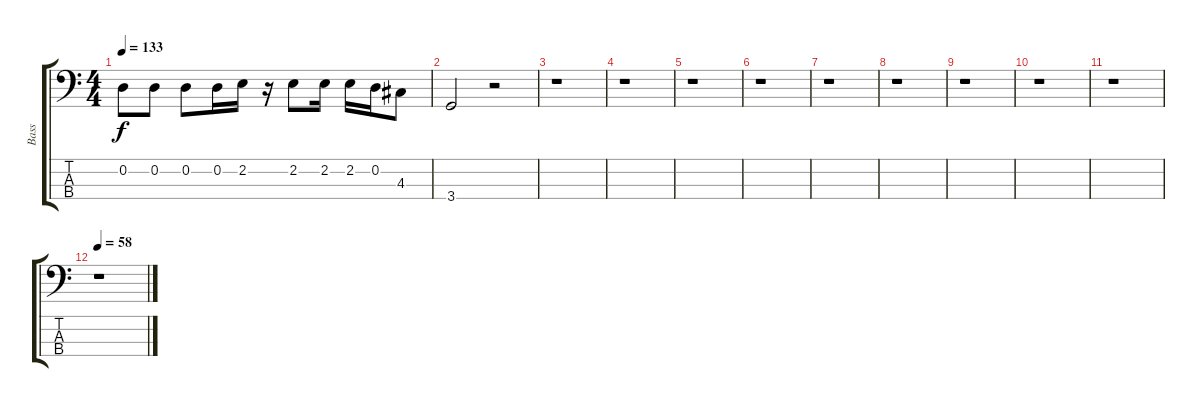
\track ("Bass" "Bass") {instrument electricbasspick}
\staff {score tabs}
\tuning (G2 D2 A1 E1) {hide}
\ts (4 4)
\tempo 133
\clef f4
\ks c
0.2.8{dy f} 0.2.8 0.2.8 0.2.16 2.2.16 r.16 2.2.8 2.2.16 2.2.16 0.2.16 4.3.8 |
3.4.2 r.2 |
r.1 |
r.1 |
r.1 |
r.1 |
r.1 |
r.1 |
r.1 |
r.1 |
r.1 |
\tempo 58
r.1
